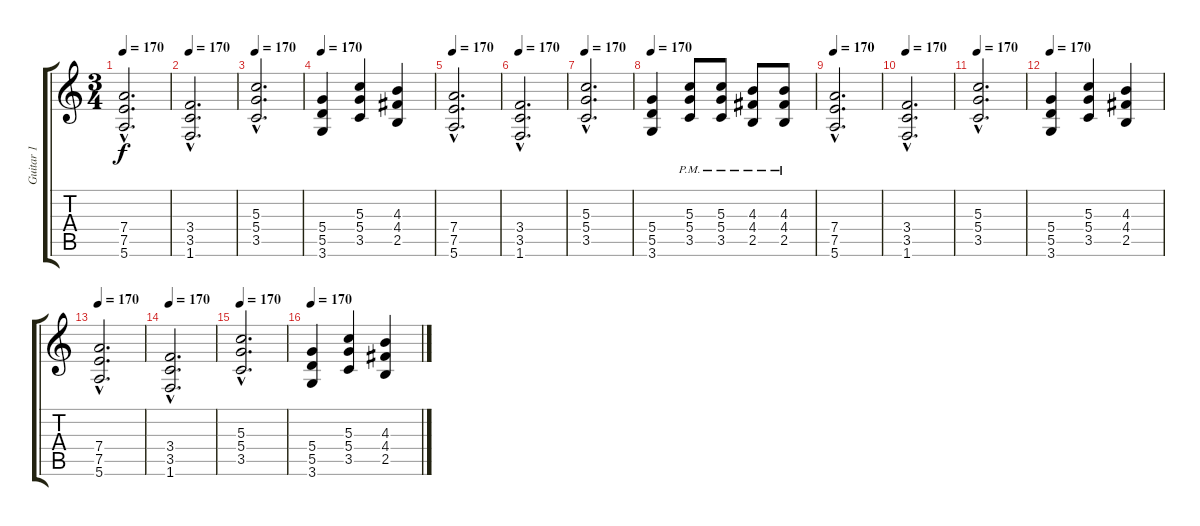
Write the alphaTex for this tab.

\track ("Guitar 1" "Guitar 1") {instrument acousticguitarnylon}
\staff {score tabs}
\tuning (E4 B3 G3 D3 A2 E2) {hide}
\ts (3 4)
\tempo 170
\clef g2
\ks c
(7.4{hac} 7.5{hac} 5.6{hac}).2{d dy f instrument overdrivenguitar} |
\tempo 170
(3.4{hac} 3.5{hac} 1.6{hac}).2{d instrument overdrivenguitar} |
\tempo 170
(5.3{hac} 5.4{hac} 3.5{hac}).2{d instrument overdrivenguitar} |
\tempo 170
(5.4 5.5 3.6).4{instrument overdrivenguitar} (5.3 5.4 3.5).4 (4.3 4.4 2.5).4 |
\tempo 170
(7.4{hac} 7.5{hac} 5.6{hac}).2{d instrument overdrivenguitar} |
\tempo 170
(3.4{hac} 3.5{hac} 1.6{hac}).2{d instrument overdrivenguitar} |
\tempo 170
(5.3{hac} 5.4{hac} 3.5{hac}).2{d instrument overdrivenguitar} |
\tempo 170
(5.4 5.5 3.6).4{instrument overdrivenguitar} (5.3{pm} 5.4{pm} 3.5{pm}).8 (5.3{pm} 5.4{pm} 3.5{pm}).8 (4.3{pm} 4.4{pm} 2.5{pm}).8 (4.3{pm} 4.4{pm} 2.5{pm}).8 |
\tempo 170
(7.4{hac} 7.5{hac} 5.6{hac}).2{d instrument overdrivenguitar} |
\tempo 170
(3.4{hac} 3.5{hac} 1.6{hac}).2{d instrument overdrivenguitar} |
\tempo 170
(5.3{hac} 5.4{hac} 3.5{hac}).2{d instrument overdrivenguitar} |
\tempo 170
(5.4 5.5 3.6).4{instrument overdrivenguitar} (5.3 5.4 3.5).4 (4.3 4.4 2.5).4 |
\tempo 170
(7.4{hac} 7.5{hac} 5.6{hac}).2{d instrument overdrivenguitar} |
\tempo 170
(3.4{hac} 3.5{hac} 1.6{hac}).2{d instrument overdrivenguitar} |
\tempo 170
(5.3{hac} 5.4{hac} 3.5{hac}).2{d instrument overdrivenguitar} |
\tempo 170
(5.4 5.5 3.6).4{instrument overdrivenguitar} (5.3 5.4 3.5).4 (4.3 4.4 2.5).4
